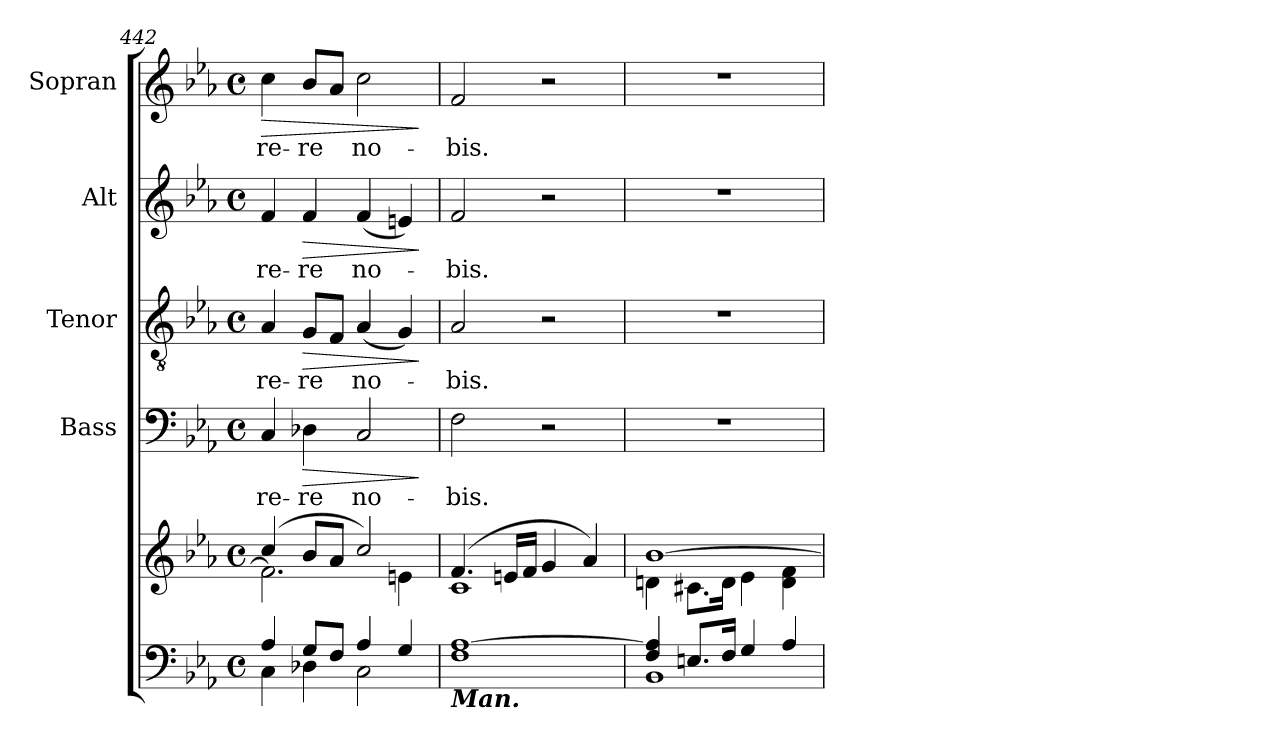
**kern	**kern	**kern	**text	**dynam	**kern	**text	**dynam	**kern	**text	**dynam	**kern	**text	**dynam
*part5	*part5	*part4	*part4	*part4	*part3	*part3	*part3	*part2	*part2	*part2	*part1	*part1	*part1
*staff6	*staff5	*staff4	*staff4	*staff4	*staff3	*staff3	*staff3	*staff2	*staff2	*staff2	*staff1	*staff1	*staff1
*	*	*I"Bass	*	*	*I"Tenor	*	*	*I"Alt	*	*	*I"Sopran	*	*
*	*	*I'B.	*	*	*I'T.	*	*	*I'A.	*	*	*I'S.	*	*
*clefF4	*clefG2	*clefF4	*	*	*clefGv2	*	*	*clefG2	*	*	*clefG2	*	*
*k[b-e-a-]	*k[b-e-a-]	*k[b-e-a-]	*	*	*k[b-e-a-]	*	*	*k[b-e-a-]	*	*	*k[b-e-a-]	*	*
*E-:	*E-:	*E-:	*	*	*E-:	*	*	*E-:	*	*	*E-:	*	*
*M4/4	*M4/4	*M4/4	*	*	*M4/4	*	*	*M4/4	*	*	*M4/4	*	*
*met(c)	*met(c)	*met(c)	*	*	*met(c)	*	*	*met(c)	*	*	*met(c)	*	*
=442	=442	=442	=442	=442	=442	=442	=442	=442	=442	=442	=442	=442	=442
*^	*^	*	*	*	*	*	*	*	*	*	*	*	*
!	!	!	!	!	!LO:LY:b	!	!	!LO:LY:b	!	!	!LO:LY:b	!	!	!LO:LY:b	!LO:HP:b
4A-/	4C\	(4cc/	2.f\]	4C/	-re-	.	4A-/	-re-	.	4f/	-re-	.	4cc\	-re-	>
!	!	!	!	!	!LO:LY:b	!LO:HP:b	!	!LO:LY:b	!LO:HP:b	!	!LO:LY:b	!LO:HP:b	!	!LO:LY:b	!
8G/L	4D-X\	8b-/L	.	4D-X\	-re	>	8G/L	-re	>	4f/	-re	>	8b-/L	-re	.
8F/J	.	8a-/J	.	.	.	.	8F/J	.	.	.	.	.	8a-/J	.	.
!	!	!	!	!	!LO:LY:b	!	!	!LO:LY:b	!	!	!LO:LY:b	!	!	!LO:LY:b	!
4A-/	2C\	2cc/)	.	2C/	no-	.	(<4A-/	no-	.	(<4f/	no-	.	2cc\	no-	.
4G/	.	.	4en\	.	.	.	4G/)	.	.	4en/)	.	.	.	.	.
*v	*v	*	*	*	*	*	*	*	*	*	*	*	*	*	*
*	*v	*v	*	*	*	*	*	*	*	*	*	*	*	*
.	.	.	.	]	.	.	]	.	.	]	.	.	]
=443	=443	=443	=443	=443	=443	=443	=443	=443	=443	=443	=443	=443	=443
*^	*^	*	*	*	*	*	*	*	*	*	*	*	*
!LO:TX:b:Bi:t=Man.	!	!	!	!	!	!	!	!	!	!	!	!	!	!	!
!	!	!	!	!	!LO:LY:b	!	!	!LO:LY:b	!	!	!LO:LY:b	!	!	!LO:LY:b	!
[>1A-	1F	(4.f/	1c	2F\	-bis.	.	2A-/	-bis.	.	2f/	-bis.	.	2f/	-bis.	.
.	.	16en/LL	.	.	.	.	.	.	.	.	.	.	.	.	.
.	.	16f/JJ	.	.	.	.	.	.	.	.	.	.	.	.	.
.	.	4g/	.	2r	.	.	2r	.	.	2r	.	.	2r	.	.
.	.	4a-/)	.	.	.	.	.	.	.	.	.	.	.	.	.
=444	=444	=444	=444	=444	=444	=444	=444	=444	=444	=444	=444	=444	=444	=444	=444
4F/ 4A-/]	1BB-	[>1b-	4dn\	1r	.	.	1r	.	.	1r	.	.	1r	.	.
8.En/L	.	.	8.c#X\L	.	.	.	.	.	.	.	.	.	.	.	.
16F/Jk	.	.	16d\Jk	.	.	.	.	.	.	.	.	.	.	.	.
4G/	.	.	4e-\	.	.	.	.	.	.	.	.	.	.	.	.
4A-/	.	.	4d\ 4f\	.	.	.	.	.	.	.	.	.	.	.	.
*v	*v	*	*	*	*	*	*	*	*	*	*	*	*	*	*
*	*v	*v	*	*	*	*	*	*	*	*	*	*	*	*
=	=	=	=	=	=	=	=	=	=	=	=	=	=
*-	*-	*-	*-	*-	*-	*-	*-	*-	*-	*-	*-	*-	*-
